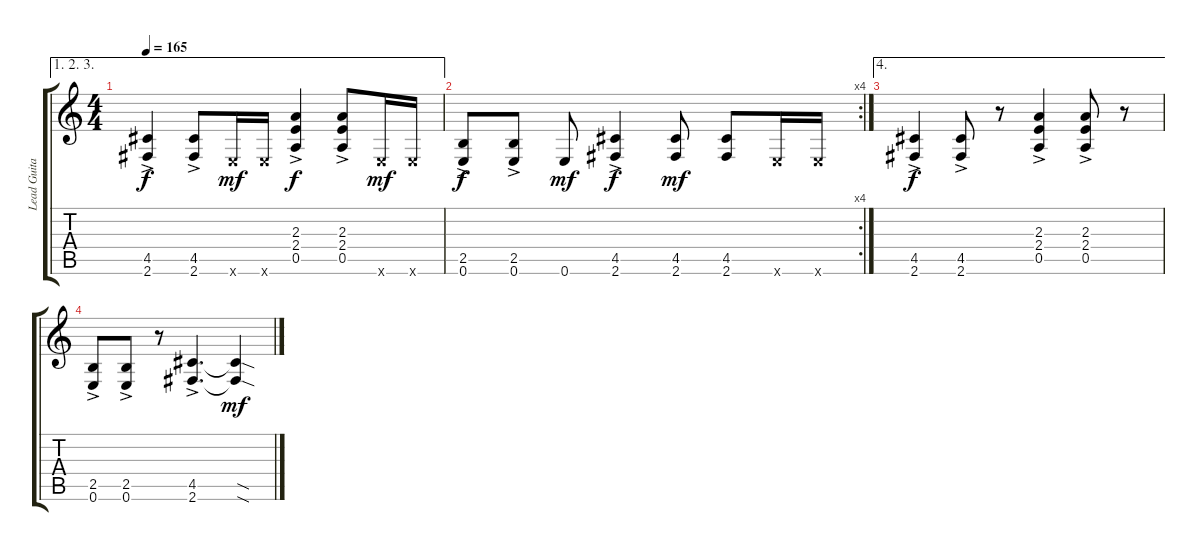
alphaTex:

\track ("Lead Guitar" "Lead Guita") {instrument overdrivenguitar}
\staff {score tabs}
\tuning (E4 B3 G3 D3 A2 E2) {hide}
\ae (1 2 3)
\ts (4 4)
\tempo 165
\clef g2
\ks c
(4.5{ac} 2.6{ac}).4{dy f} (4.5{ac} 2.6{ac}).8 0.6{x}.16{dy mf} 0.6{x}.16 (2.3{ac} 2.4{ac} 0.5{ac}).4{dy f} (2.3{ac} 2.4{ac} 0.5{ac}).8 0.6{x}.16{dy mf} 0.6{x}.16 |
\rc 4
(2.5{ac} 0.6{ac}).8{dy f} (2.5{ac} 0.6{ac}).8 0.6.8{dy mf} (4.5{ac} 2.6{ac}).4{dy f} (4.5 2.6).8{dy mf} (4.5 2.6).8 0.6{x}.16 0.6{x}.16 |
\ae 4
(4.5{ac} 2.6{ac}).4{dy f} (4.5{ac} 2.6{ac}).8 r.8 (2.3{ac} 2.4{ac} 0.5{ac}).4 (2.3{ac} 2.4{ac} 0.5{ac}).8 r.8 |
(2.5{ac} 0.6{ac}).8 (2.5{ac} 0.6{ac}).8 r.8 (4.5{ac} 2.6{ac}).4{d} (4.5{sod t} 2.6{sod t}).4{dy mf}
